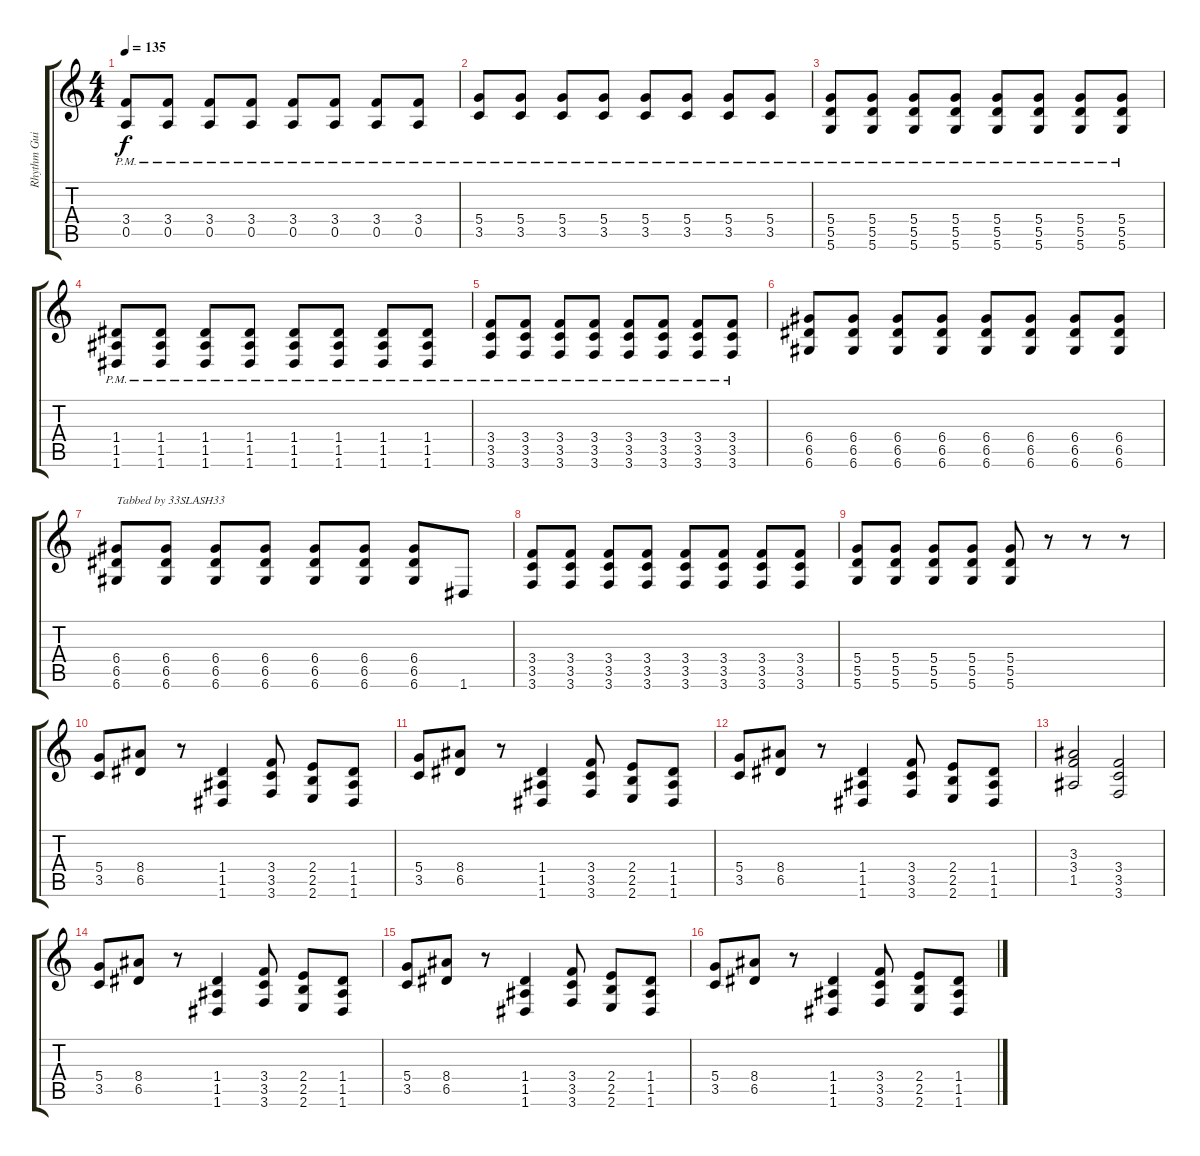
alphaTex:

\track ("Rhythm Guitar" "Rhythm Gui") {instrument distortionguitar}
\staff {score tabs}
\tuning (E4 B3 G3 D3 A2 D2) {hide}
\ts (4 4)
\tempo 135
\clef g2
\ks c
(3.4{pm} 0.5{pm}).8{dy f} (3.4{pm} 0.5{pm}).8 (3.4{pm} 0.5{pm}).8 (3.4{pm} 0.5{pm}).8 (3.4{pm} 0.5{pm}).8 (3.4{pm} 0.5{pm}).8 (3.4{pm} 0.5{pm}).8 (3.4{pm} 0.5{pm}).8 |
(5.4{pm} 3.5{pm}).8 (5.4{pm} 3.5{pm}).8 (5.4{pm} 3.5{pm}).8 (5.4{pm} 3.5{pm}).8 (5.4{pm} 3.5{pm}).8 (5.4{pm} 3.5{pm}).8 (5.4{pm} 3.5{pm}).8 (5.4{pm} 3.5{pm}).8 |
(5.4{pm} 5.5{pm} 5.6{pm}).8 (5.4{pm} 5.5{pm} 5.6{pm}).8 (5.4{pm} 5.5{pm} 5.6{pm}).8 (5.4{pm} 5.5{pm} 5.6{pm}).8 (5.4{pm} 5.5{pm} 5.6{pm}).8 (5.4{pm} 5.5{pm} 5.6{pm}).8 (5.4{pm} 5.5{pm} 5.6{pm}).8 (5.4{pm} 5.5{pm} 5.6{pm}).8 |
(1.4{pm} 1.5{pm} 1.6{pm}).8 (1.4{pm} 1.5{pm} 1.6{pm}).8 (1.4{pm} 1.5{pm} 1.6{pm}).8 (1.4{pm} 1.5{pm} 1.6{pm}).8 (1.4{pm} 1.5{pm} 1.6{pm}).8 (1.4{pm} 1.5{pm} 1.6{pm}).8 (1.4{pm} 1.5{pm} 1.6{pm}).8 (1.4{pm} 1.5{pm} 1.6{pm}).8 |
(3.4{pm} 3.5{pm} 3.6{pm}).8 (3.4{pm} 3.5{pm} 3.6{pm}).8 (3.4{pm} 3.5{pm} 3.6{pm}).8 (3.4{pm} 3.5{pm} 3.6{pm}).8 (3.4{pm} 3.5{pm} 3.6{pm}).8 (3.4{pm} 3.5{pm} 3.6{pm}).8 (3.4{pm} 3.5{pm} 3.6{pm}).8 (3.4{pm} 3.5{pm} 3.6{pm}).8 |
(6.4 6.5 6.6).8 (6.4 6.5 6.6).8 (6.4 6.5 6.6).8 (6.4 6.5 6.6).8 (6.4 6.5 6.6).8 (6.4 6.5 6.6).8 (6.4 6.5 6.6).8 (6.4 6.5 6.6).8 |
(6.4 6.5 6.6).8{txt "Tabbed by 33SLASH33"} (6.4 6.5 6.6).8 (6.4 6.5 6.6).8 (6.4 6.5 6.6).8 (6.4 6.5 6.6).8 (6.4 6.5 6.6).8 (6.4 6.5 6.6).8 1.6.8 |
(3.4 3.5 3.6).8 (3.4 3.5 3.6).8 (3.4 3.5 3.6).8 (3.4 3.5 3.6).8 (3.4 3.5 3.6).8 (3.4 3.5 3.6).8 (3.4 3.5 3.6).8 (3.4 3.5 3.6).8 |
(5.4 5.5 5.6).8 (5.4 5.5 5.6).8 (5.4 5.5 5.6).8 (5.4 5.5 5.6).8 (5.4 5.5 5.6).8 r.8 r.8 r.8 |
(5.4 3.5).8 (8.4 6.5).8 r.8 (1.4 1.5 1.6).4 (3.4 3.5 3.6).8 (2.4 2.5 2.6).8 (1.4 1.5 1.6).8 |
(5.4 3.5).8 (8.4 6.5).8 r.8 (1.4 1.5 1.6).4 (3.4 3.5 3.6).8 (2.4 2.5 2.6).8 (1.4 1.5 1.6).8 |
(5.4 3.5).8 (8.4 6.5).8 r.8 (1.4 1.5 1.6).4 (3.4 3.5 3.6).8 (2.4 2.5 2.6).8 (1.4 1.5 1.6).8 |
(3.3 3.4 1.5).2 (3.4 3.5 3.6).2 |
(5.4 3.5).8 (8.4 6.5).8 r.8 (1.4 1.5 1.6).4 (3.4 3.5 3.6).8 (2.4 2.5 2.6).8 (1.4 1.5 1.6).8 |
(5.4 3.5).8 (8.4 6.5).8 r.8 (1.4 1.5 1.6).4 (3.4 3.5 3.6).8 (2.4 2.5 2.6).8 (1.4 1.5 1.6).8 |
(5.4 3.5).8 (8.4 6.5).8 r.8 (1.4 1.5 1.6).4 (3.4 3.5 3.6).8 (2.4 2.5 2.6).8 (1.4 1.5 1.6).8
